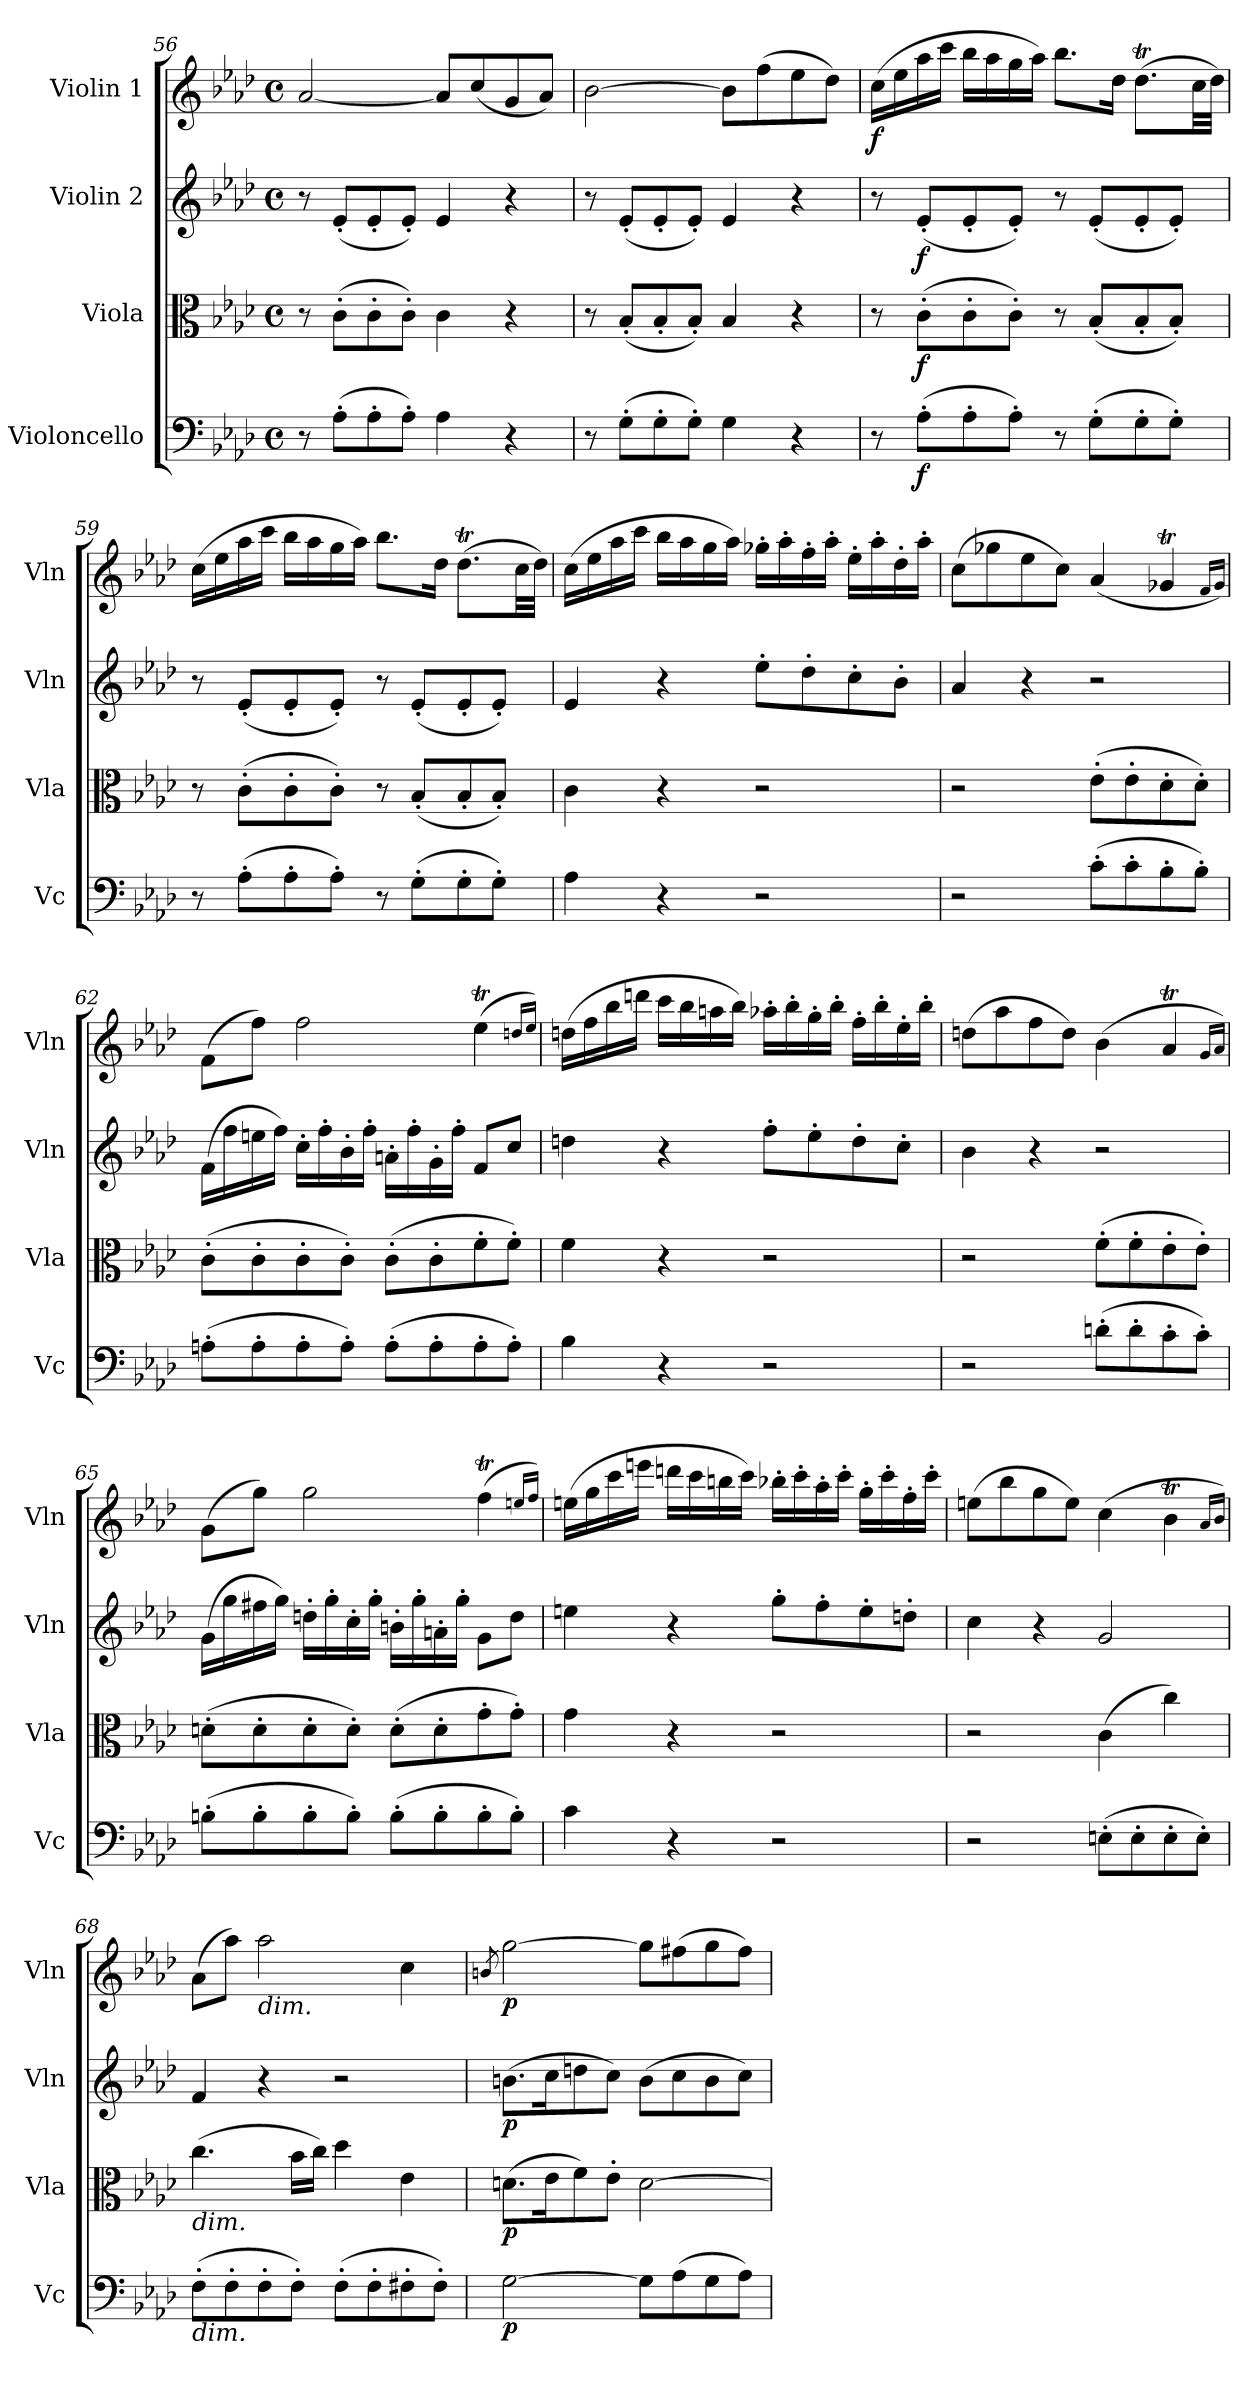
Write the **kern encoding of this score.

**kern	**dynam	**kern	**dynam	**kern	**dynam	**kern	**dynam
*part4	*part4	*part3	*part3	*part2	*part2	*part1	*part1
*staff4	*staff4	*staff3	*staff3	*staff2	*staff2	*staff1	*staff1
*I"Violoncello	*	*I"Viola	*	*I"Violin 2	*	*I"Violin 1	*
*I'Vc	*	*I'Vla	*	*I'Vln	*	*I'Vln	*
*clefF4	*	*clefC3	*	*clefG2	*	*clefG2	*
*k[b-e-a-d-]	*	*k[b-e-a-d-]	*	*k[b-e-a-d-]	*	*k[b-e-a-d-]	*
*M4/4	*	*M4/4	*	*M4/4	*	*M4/4	*
*met(c)	*	*met(c)	*	*met(c)	*	*met(c)	*
=56	=56	=56	=56	=56	=56	=56	=56
8r	.	8r	.	8r	.	[2a-/	.
(8A-'\L	.	(8c'\L	.	(8e-'/L	.	.	.
8A-'\	.	8c'\	.	8e-'/	.	.	.
8A-'\J)	.	8c'\J)	.	8e-'/J)	.	.	.
4A-\	.	4c\	.	4e-/	.	8a-/L]	.
.	.	.	.	.	.	(8cc/	.
4r	.	4r	.	4r	.	8g/	.
.	.	.	.	.	.	8a-/J)	.
=57	=57	=57	=57	=57	=57	=57	=57
8r	.	8r	.	8r	.	[2b-\	.
(8G'\L	.	(8B-'/L	.	(8e-'/L	.	.	.
8G'\	.	8B-'/	.	8e-'/	.	.	.
8G'\J)	.	8B-'/J)	.	8e-'/J)	.	.	.
4G\	.	4B-/	.	4e-/	.	8b-\L]	.
.	.	.	.	.	.	(8ff\	.
4r	.	4r	.	4r	.	8ee-\	.
.	.	.	.	.	.	8dd-\J)	.
!!LO:LB:g=z
=58	=58	=58	=58	=58	=58	=58	=58
!	!	!	!	!	!	!	!LO:DY:b
8r	.	8r	.	8r	.	(16cc\LL	f
.	.	.	.	.	.	16ee-\	.
!	!LO:DY:b	!	!LO:DY:b	!	!LO:DY:b	!	!
(8A-'\L	f	(8c'\L	f	(8e-'/L	f	16aa-\	.
.	.	.	.	.	.	16ccc\JJ	.
8A-'\	.	8c'\	.	8e-'/	.	16bb-\LL	.
.	.	.	.	.	.	16aa-\	.
8A-'\J)	.	8c'\J)	.	8e-'/J)	.	16gg\	.
.	.	.	.	.	.	16aa-\JJ)	.
8r	.	8r	.	8r	.	8.bb-\L	.
(8G'\L	.	(8B-'/L	.	(8e-'/L	.	.	.
.	.	.	.	.	.	16dd-\Jk	.
8G'\	.	8B-'/	.	8e-'/	.	(8.dd-T\L	.
8G'\J)	.	8B-'/J)	.	8e-'/J)	.	.	.
.	.	.	.	.	.	32cc\LL	.
.	.	.	.	.	.	32dd-\JJJ)	.
!!LO:LB:g=z
=59	=59	=59	=59	=59	=59	=59	=59
8r	.	8r	.	8r	.	(16cc\LL	.
.	.	.	.	.	.	16ee-\	.
(8A-'\L	.	(8c'\L	.	(8e-'/L	.	16aa-\	.
.	.	.	.	.	.	16ccc\JJ	.
8A-'\	.	8c'\	.	8e-'/	.	16bb-\LL	.
.	.	.	.	.	.	16aa-\	.
8A-'\J)	.	8c'\J)	.	8e-'/J)	.	16gg\	.
.	.	.	.	.	.	16aa-\JJ)	.
8r	.	8r	.	8r	.	8.bb-\L	.
(8G'\L	.	(8B-'/L	.	(8e-'/L	.	.	.
.	.	.	.	.	.	16dd-\Jk	.
8G'\	.	8B-'/	.	8e-'/	.	(8.dd-T\L	.
8G'\J)	.	8B-'/J)	.	8e-'/J)	.	.	.
.	.	.	.	.	.	32cc\LL	.
.	.	.	.	.	.	32dd-\JJJ)	.
=60	=60	=60	=60	=60	=60	=60	=60
4A-\	.	4c\	.	4e-/	.	(16cc\LL	.
.	.	.	.	.	.	16ee-\	.
.	.	.	.	.	.	16aa-\	.
.	.	.	.	.	.	16ccc\JJ	.
4r	.	4r	.	4r	.	16bb-\LL	.
.	.	.	.	.	.	16aa-\	.
.	.	.	.	.	.	16gg\	.
.	.	.	.	.	.	16aa-\JJ)	.
2r	.	2r	.	8ee-'\L	.	16gg-X'\LL	.
.	.	.	.	.	.	16aa-'\	.
.	.	.	.	8dd-'\	.	16ff'\	.
.	.	.	.	.	.	16aa-'\JJ	.
.	.	.	.	8cc'\	.	16ee-'\LL	.
.	.	.	.	.	.	16aa-'\	.
.	.	.	.	8b-'\J	.	16dd-'\	.
.	.	.	.	.	.	16aa-'\JJ	.
=61	=61	=61	=61	=61	=61	=61	=61
2r	.	2r	.	4a-/	.	(8cc\L	.
.	.	.	.	.	.	8gg-X\	.
.	.	.	.	4r	.	8ee-\	.
.	.	.	.	.	.	8cc\J)	.
(8c'\L	.	(8e-'\L	.	2r	.	(4a-/	.
8c'\	.	8e-'\	.	.	.	.	.
8B-'\	.	8d-'\	.	.	.	4g-XT/	.
8B-'\J)	.	8d-'\J)	.	.	.	.	.
.	.	.	.	.	.	16qf/LL	.
.	.	.	.	.	.	16qg-/JJ)	.
!!LO:PB:g=z
=62	=62	=62	=62	=62	=62	=62	=62
(8An'\L	.	(8c'\L	.	(16f\LL	.	(8f\L	.
.	.	.	.	16ff\	.	.	.
8A'\	.	8c'\	.	16een\	.	8ff\J)	.
.	.	.	.	16ff\JJ)	.	.	.
8A'\	.	8c'\	.	16cc'\LL	.	2ff\	.
.	.	.	.	16ff'\	.	.	.
8A'\J)	.	8c'\J)	.	16b-'\	.	.	.
.	.	.	.	16ff'\JJ	.	.	.
(8A'\L	.	(8c'\L	.	16an'\LL	.	.	.
.	.	.	.	16ff'\	.	.	.
8A'\	.	8c'\	.	16g'\	.	.	.
.	.	.	.	16ff'\JJ	.	.	.
8A'\	.	8f'\	.	8f/L	.	(4ee-T\	.
8A'\J)	.	8f'\J)	.	8cc/J	.	.	.
.	.	.	.	.	.	16qddn/LL	.
.	.	.	.	.	.	16qee-/JJ)	.
=63	=63	=63	=63	=63	=63	=63	=63
4B-\	.	4f\	.	4ddn\	.	(16ddn\LL	.
.	.	.	.	.	.	16ff\	.
.	.	.	.	.	.	16bb-\	.
.	.	.	.	.	.	16dddn\JJ	.
4r	.	4r	.	4r	.	16ccc\LL	.
.	.	.	.	.	.	16bb-\	.
.	.	.	.	.	.	16aan\	.
.	.	.	.	.	.	16bb-\JJ)	.
2r	.	2r	.	8ff'\L	.	16aa-X'\LL	.
.	.	.	.	.	.	16bb-'\	.
.	.	.	.	8ee-'\	.	16gg'\	.
.	.	.	.	.	.	16bb-'\JJ	.
.	.	.	.	8dd'\	.	16ff'\LL	.
.	.	.	.	.	.	16bb-'\	.
.	.	.	.	8cc'\J	.	16ee-'\	.
.	.	.	.	.	.	16bb-'\JJ	.
=64	=64	=64	=64	=64	=64	=64	=64
2r	.	2r	.	4b-\	.	(8ddn\L	.
.	.	.	.	.	.	8aa-\	.
.	.	.	.	4r	.	8ff\	.
.	.	.	.	.	.	8dd\J)	.
(8dn'\L	.	(8f'\L	.	2r	.	(4b-\	.
8d'\	.	8f'\	.	.	.	.	.
8c'\	.	8e-'\	.	.	.	4a-T/	.
8c'\J)	.	8e-'\J)	.	.	.	.	.
.	.	.	.	.	.	16qg/LL	.
.	.	.	.	.	.	16qa-/JJ)	.
!!LO:LB:g=z
=65	=65	=65	=65	=65	=65	=65	=65
(8Bn'\L	.	(8dn'\L	.	(16g\LL	.	(8g\L	.
.	.	.	.	16gg\	.	.	.
8B'\	.	8d'\	.	16ff#X\	.	8gg\J)	.
.	.	.	.	16gg\JJ)	.	.	.
8B'\	.	8d'\	.	16ddn'\LL	.	2gg\	.
.	.	.	.	16gg'\	.	.	.
8B'\J)	.	8d'\J)	.	16cc'\	.	.	.
.	.	.	.	16gg'\JJ	.	.	.
(8B'\L	.	(8d'\L	.	16bn'\LL	.	.	.
.	.	.	.	16gg'\	.	.	.
8B'\	.	8d'\	.	16an'\	.	.	.
.	.	.	.	16gg'\JJ	.	.	.
8B'\	.	8g'\	.	8g\L	.	(4ffT\	.
8B'\J)	.	8g'\J)	.	8dd\J	.	.	.
.	.	.	.	.	.	16qeen/LL	.
.	.	.	.	.	.	16qff/JJ)	.
=66	=66	=66	=66	=66	=66	=66	=66
4c\	.	4g\	.	4een\	.	(16een\LL	.
.	.	.	.	.	.	16gg\	.
.	.	.	.	.	.	16ccc\	.
.	.	.	.	.	.	16eeen\JJ	.
4r	.	4r	.	4r	.	16dddn\LL	.
.	.	.	.	.	.	16ccc\	.
.	.	.	.	.	.	16bbn\	.
.	.	.	.	.	.	16ccc\JJ)	.
2r	.	2r	.	8gg'\L	.	16bb-X'\LL	.
.	.	.	.	.	.	16ccc'\	.
.	.	.	.	8ff'\	.	16aa-'\	.
.	.	.	.	.	.	16ccc'\JJ	.
.	.	.	.	8ee'\	.	16gg'\LL	.
.	.	.	.	.	.	16ccc'\	.
.	.	.	.	8ddn'\J	.	16ff'\	.
.	.	.	.	.	.	16ccc'\JJ	.
=67	=67	=67	=67	=67	=67	=67	=67
2r	.	2r	.	4cc\	.	(8een\L	.
.	.	.	.	.	.	8bb-\	.
.	.	.	.	4r	.	8gg\	.
.	.	.	.	.	.	8ee\J)	.
(8En'\L	.	(4c\	.	2g/	.	(4cc\	.
8E'\	.	.	.	.	.	.	.
8E'\	.	4cc\)	.	.	.	4b-T\	.
8E'\J)	.	.	.	.	.	.	.
.	.	.	.	.	.	16qa-/LL	.
.	.	.	.	.	.	16qb-/JJ)	.
!!LO:LB:g=z
=68	=68	=68	=68	=68	=68	=68	=68
!	!	!LO:TX:b:i:t=dim.	!	!	!	!	!
!LO:TX:b:i:t=dim.	!	!	!	!	!	!	!
(8F'\L	.	(4.cc\	.	4f/	.	(8a-\L	.
8F'\	.	.	.	.	.	8aa-\J)	.
!	!	!	!	!	!	!LO:TX:b:i:t=dim.	!
8F'\	.	.	.	4r	.	2aa-\	.
8F'\J)	.	16b-\LL	.	.	.	.	.
.	.	16cc\JJ)	.	.	.	.	.
(8F'\L	.	4dd-\	.	2r	.	.	.
8F'\	.	.	.	.	.	.	.
8F#X'\	.	4e-\	.	.	.	4cc\	.
8F#'\J)	.	.	.	.	.	.	.
=69	=69	=69	=69	=69	=69	=69	=69
.	.	.	.	.	.	8qbn/	.
!	!LO:DY:b	!	!LO:DY:b	!	!LO:DY:b	!	!LO:DY:b
[2G\	p	(8.dn\L	p	(8.bn\L	p	[2gg\	p
.	.	16e-\K	.	16cc\K	.	.	.
.	.	8f\)	.	8ddn\	.	.	.
.	.	8e-'\J	.	8cc\J)	.	.	.
8G\L]	.	[2d\	.	(8b\L	.	8gg\L]	.
(8A-\	.	.	.	8cc\	.	(8ff#X\	.
8G\	.	.	.	8b\	.	8gg\	.
8A-\J)	.	.	.	8cc\J)	.	8ff#\J)	.
=	=	=	=	=	=	=	=
*-	*-	*-	*-	*-	*-	*-	*-
